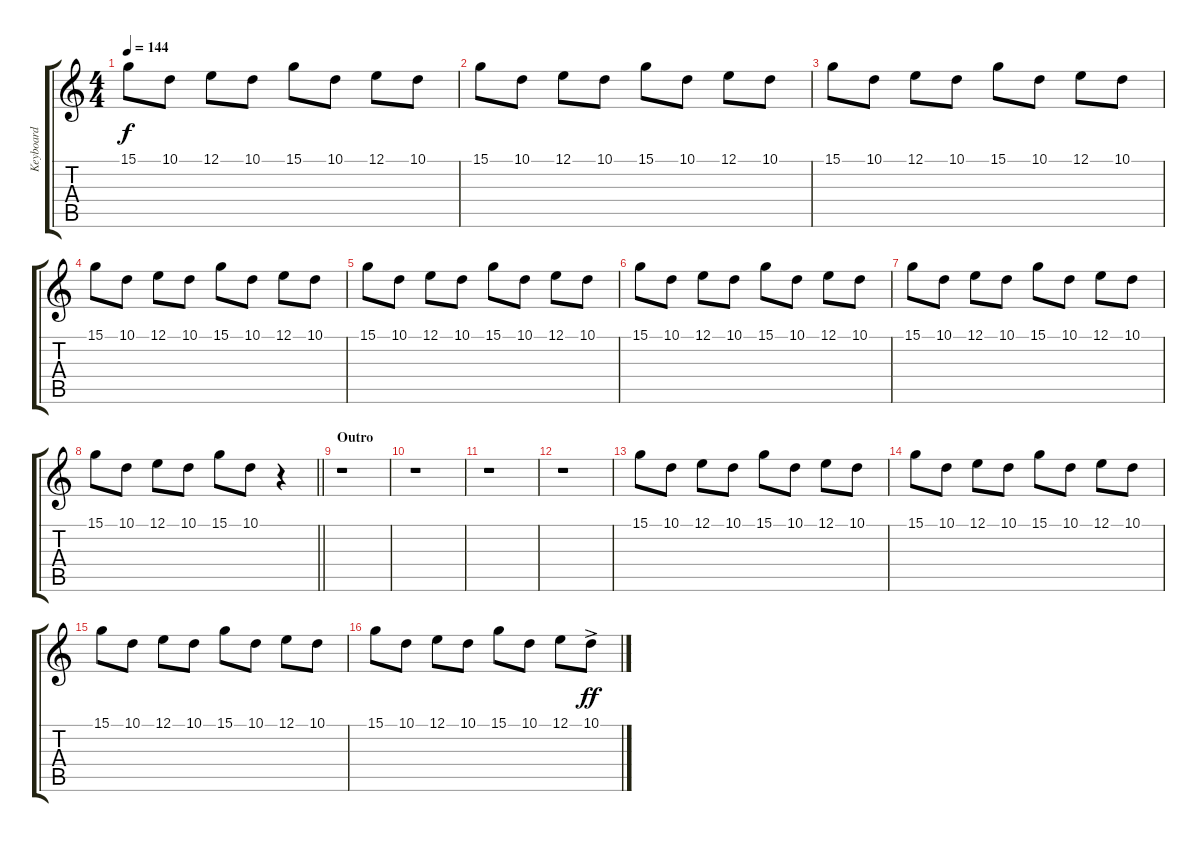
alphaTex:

\track ("Keyboard" "Keyboard") {instrument drawbarorgan}
\staff {score tabs}
\tuning (E4 B3 G3 D3 A2 E2) {hide}
\ts (4 4)
\tempo 144
\clef g2
\ks c
15.1.8{dy f} 10.1.8 12.1.8 10.1.8 15.1.8 10.1.8 12.1.8 10.1.8 |
15.1.8 10.1.8 12.1.8 10.1.8 15.1.8 10.1.8 12.1.8 10.1.8 |
15.1.8 10.1.8 12.1.8 10.1.8 15.1.8 10.1.8 12.1.8 10.1.8 |
15.1.8 10.1.8 12.1.8 10.1.8 15.1.8 10.1.8 12.1.8 10.1.8 |
15.1.8 10.1.8 12.1.8 10.1.8 15.1.8 10.1.8 12.1.8 10.1.8 |
15.1.8 10.1.8 12.1.8 10.1.8 15.1.8 10.1.8 12.1.8 10.1.8 |
15.1.8 10.1.8 12.1.8 10.1.8 15.1.8 10.1.8 12.1.8 10.1.8 |
\barLineRight lightlight
15.1.8 10.1.8 12.1.8 10.1.8 15.1.8 10.1.8 r.4 |
\section ("" "Outro")
r.1 |
r.1 |
r.1 |
r.1 |
15.1.8{volume 9 instrument vibraphone} 10.1.8 12.1.8 10.1.8 15.1.8 10.1.8 12.1.8 10.1.8 |
15.1.8 10.1.8 12.1.8 10.1.8 15.1.8 10.1.8 12.1.8 10.1.8 |
15.1.8 10.1.8 12.1.8 10.1.8 15.1.8 10.1.8 12.1.8 10.1.8 |
15.1.8 10.1.8 12.1.8 10.1.8 15.1.8 10.1.8 12.1.8 10.1{ac}.8{dy ff}
